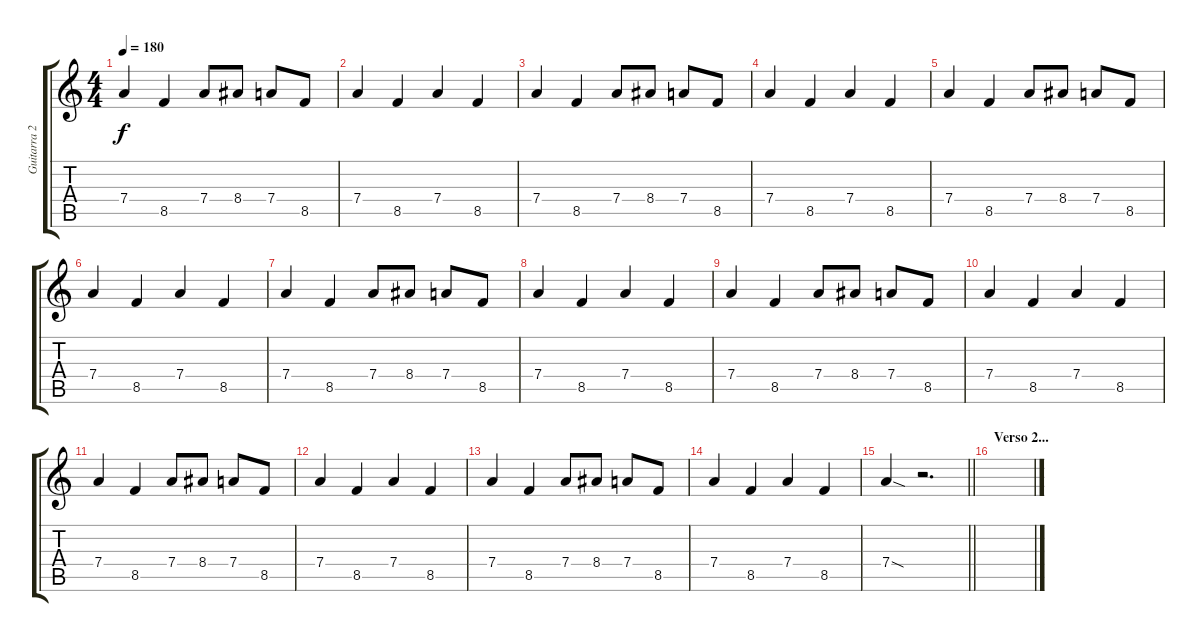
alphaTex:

\track ("Guitarra 2" "Guitarra 2") {instrument distortionguitar}
\staff {score tabs}
\tuning (E4 B3 G3 D3 A2 E2) {hide}
\ts (4 4)
\tempo 180
\clef g2
\ks c
7.4.4{dy f} 8.5.4 7.4.8 8.4.8 7.4.8 8.5.8 |
7.4.4 8.5.4 7.4.4 8.5.4 |
7.4.4 8.5.4 7.4.8 8.4.8 7.4.8 8.5.8 |
7.4.4 8.5.4 7.4.4 8.5.4 |
7.4.4 8.5.4 7.4.8 8.4.8 7.4.8 8.5.8 |
7.4.4 8.5.4 7.4.4 8.5.4 |
7.4.4 8.5.4 7.4.8 8.4.8 7.4.8 8.5.8 |
7.4.4 8.5.4 7.4.4 8.5.4 |
7.4.4 8.5.4 7.4.8 8.4.8 7.4.8 8.5.8 |
7.4.4 8.5.4 7.4.4 8.5.4 |
7.4.4 8.5.4 7.4.8 8.4.8 7.4.8 8.5.8 |
7.4.4 8.5.4 7.4.4 8.5.4 |
7.4.4 8.5.4 7.4.8 8.4.8 7.4.8 8.5.8 |
7.4.4 8.5.4 7.4.4 8.5.4 |
\barLineRight lightlight
7.4{sod}.4 r.2{d} |
\section ("" "Verso 2...")
